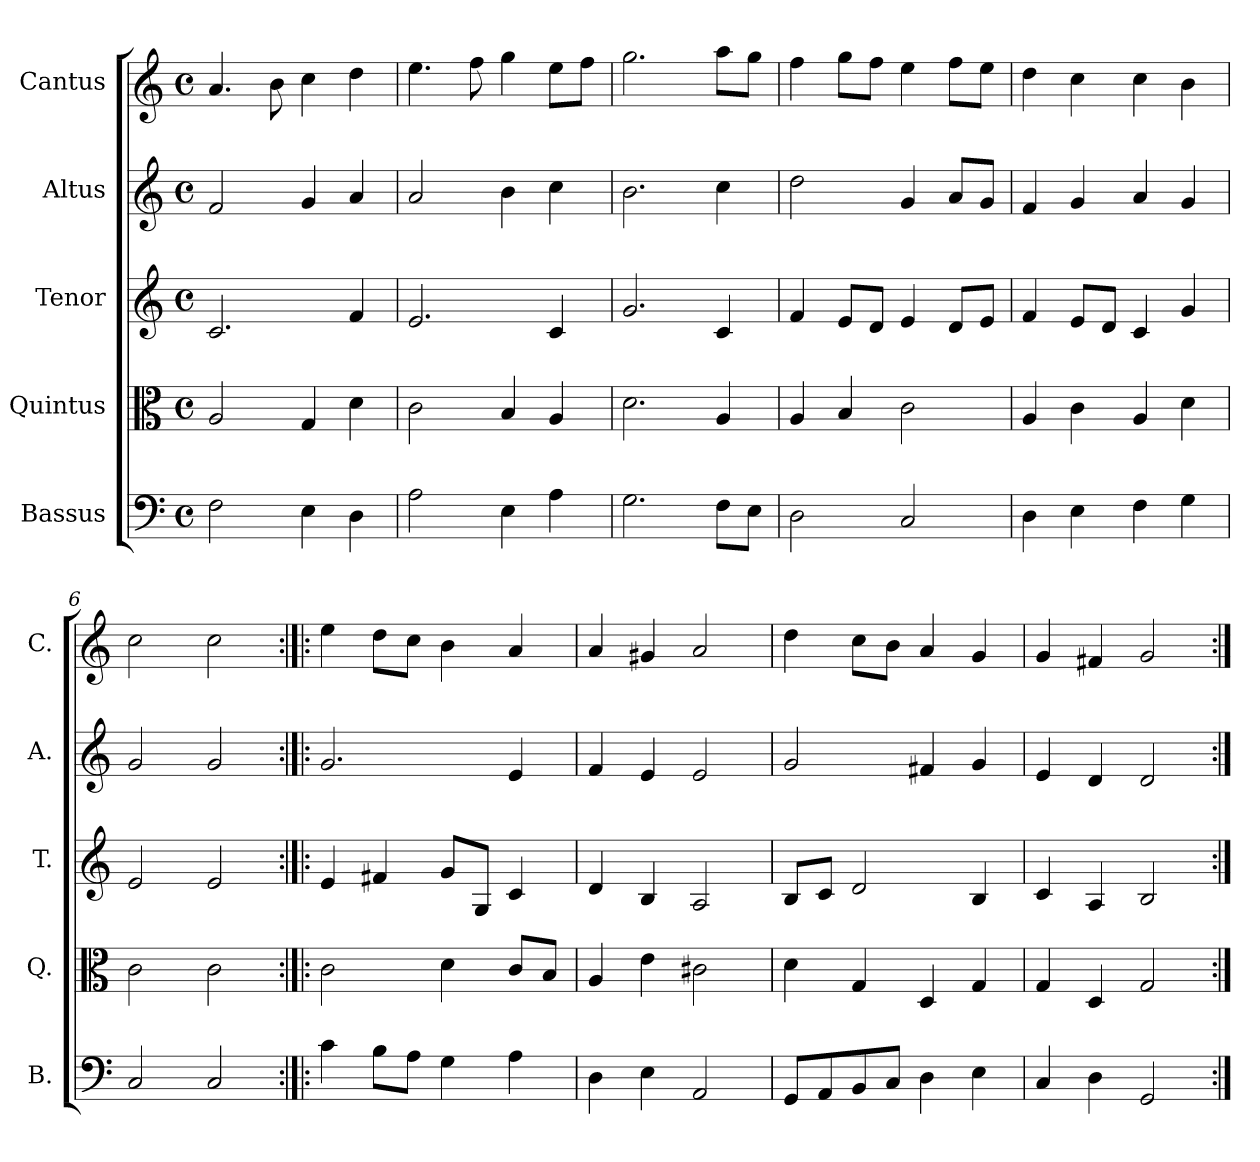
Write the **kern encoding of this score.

**kern	**kern	**kern	**kern	**kern
*part5	*part4	*part3	*part2	*part1
*staff5	*staff4	*staff3	*staff2	*staff1
*I"Bassus	*I"Quintus	*I"Tenor	*I"Altus	*I"Cantus
*I'B.	*I'Q.	*I'T.	*I'A.	*I'C.
*clefF4	*clefC3	*clefG2	*clefG2	*clefG2
*k[]	*k[]	*k[]	*k[]	*k[]
*M4/4	*M4/4	*M4/4	*M4/4	*M4/4
*met(c)	*met(c)	*met(c)	*met(c)	*met(c)
=1	=1	=1	=1	=1
2F\	2A/	2.c/	2f/	4.a/
.	.	.	.	8b\
4E\	4G/	.	4g/	4cc\
4D\	4d\	4f/	4a/	4dd\
=2	=2	=2	=2	=2
2A\	2c\	2.e/	2a/	4.ee\
.	.	.	.	8ff\
4E\	4B/	.	4b\	4gg\
4A\	4A/	4c/	4cc\	8ee\L
.	.	.	.	8ff\J
=3	=3	=3	=3	=3
2.G\	2.d\	2.g/	2.b\	2.gg\
8F\L	4A/	4c/	4cc\	8aa\L
8E\J	.	.	.	8gg\J
=4	=4	=4	=4	=4
2D\	4A/	4f/	2dd\	4ff\
.	4B/	8e/L	.	8gg\L
.	.	8d/J	.	8ff\J
2C/	2c\	4e/	4g/	4ee\
.	.	8d/L	8a/L	8ff\L
.	.	8e/J	8g/J	8ee\J
=5	=5	=5	=5	=5
4D\	4A/	4f/	4f/	4dd\
4E\	4c\	8e/L	4g/	4cc\
.	.	8d/J	.	.
4F\	4A/	4c/	4a/	4cc\
4G\	4d\	4g/	4g/	4b\
=6	=6	=6	=6	=6
2C/	2c\	2e/	2g/	2cc\
2C/	2c\	2e/	2g/	2cc\
=7:|!|:	=7:|!|:	=7:|!|:	=7:|!|:	=7:|!|:
4c\	2c\	4e/	2.g/	4ee\
8B\L	.	4f#X/	.	8dd\L
8A\J	.	.	.	8cc\J
4G\	4d\	8g/L	.	4b\
.	.	8G/J	.	.
4A\	8c/L	4c/	4e/	4a/
.	8B/J	.	.	.
=8	=8	=8	=8	=8
4D\	4A/	4d/	4f/	4a/
4E\	4e\	4B/	4e/	4g#X/
2AA/	2c#X\	2A/	2e/	2a/
=9	=9	=9	=9	=9
8GG/L	4d\	8B/L	2g/	4dd\
8AA/	.	8c/J	.	.
8BB/	4G/	2d/	.	8cc\L
8C/J	.	.	.	8b\J
4D\	4D/	.	4f#X/	4a/
4E\	4G/	4B/	4g/	4g/
=10	=10	=10	=10	=10
4C/	4G/	4c/	4e/	4g/
4D\	4D/	4A/	4d/	4f#X/
2GG/	2G/	2B/	2d/	2g/
=:|!	=:|!	=:|!	=:|!	=:|!
*-	*-	*-	*-	*-
